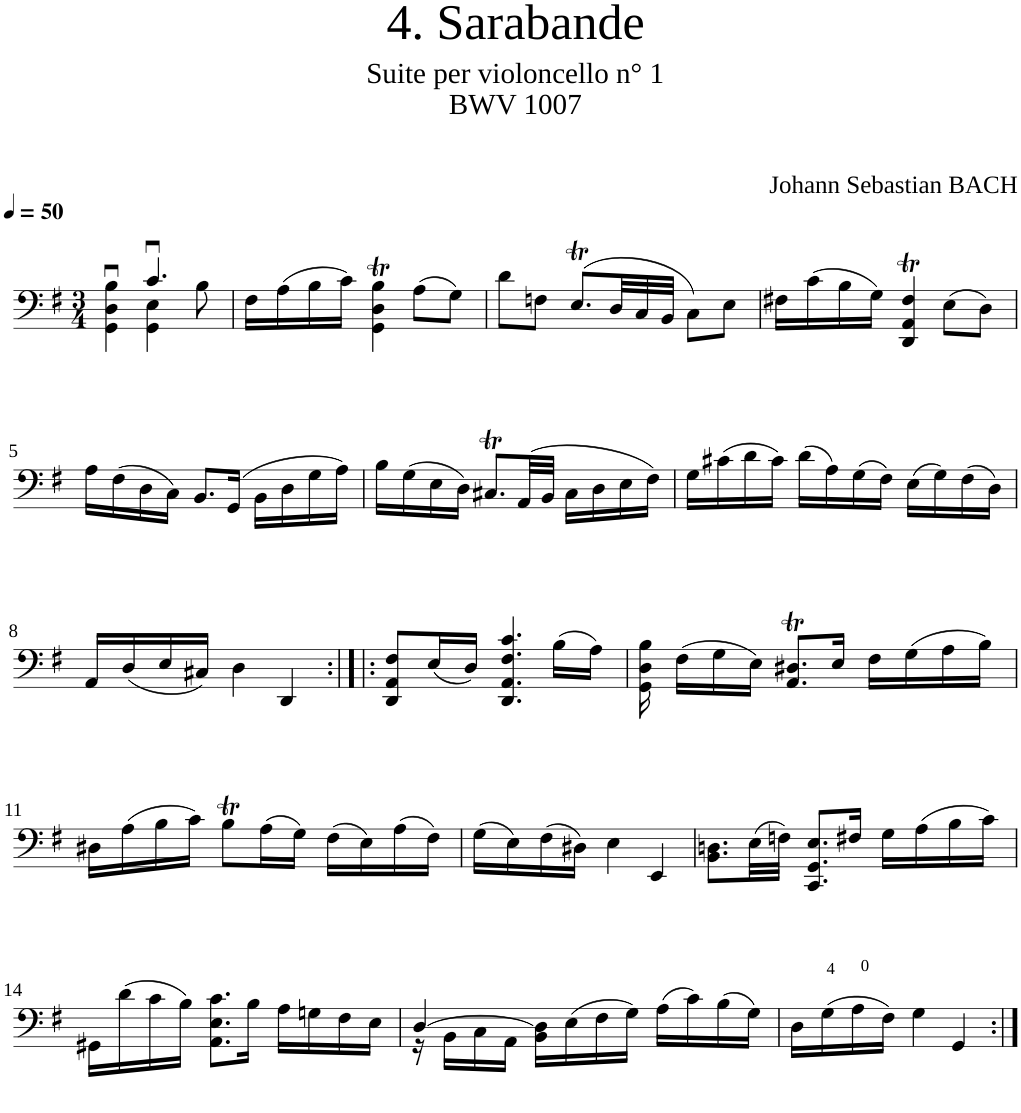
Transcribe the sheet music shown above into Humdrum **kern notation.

**kern
*part1
*staff1
*I"Violoncello
*I'Vc
*clefF4
*k[f#]
*M3/4
*MM50
=1
*^
4GG\::u 4D\::u 4B\::u	4ryy
4.cu/	4GG\:: 4E\::
.	4ryy
8B\	.
*v	*v
=2
16F#\LL
(16A\
16B\
16c\JJ)
4GG\::T 4D\::T 4B\::T
(8A\L
8G\J)
=3
8d\L
8Fn\J
(8.ET/L
*Xbrackettup
48D/LL
48C/
48BB/JJJ
8C\L)
8E\J
=4
16F#X\LL
(16c\
16B\
16G\JJ)
4DD/::T 4AA/::T 4F#/::T
(8E\L
8D\J)
!!LO:LB:g=z
=5
16A\LL
(16F#\
16D\
16C\JJ)
8.BB/L
(16GG/Jk
16BB\LL
16D\
16G\
16A\JJ)
=6
16B\LL
(16G\
16E\
16D\JJ)
8.C#Xt/L
(32AA/LL
32BB/JJJ
16C#\LL
16D\
16E\
16F#\JJ)
=7
16G\LL
(16c#X\
16d\
16c#\JJ)
(16d\LL
16A\)
(16G\
16F#\JJ)
(16E\LL
16G\)
(16F#\
16D\JJ)
!!LO:LB:g=z
=8
16AA/LL
(16D/
16E/
16C#X/JJ)
4D\
4DD/
=9:|!|:
8DD/:: 8AA/:: 8F#/::L
(16E/L
16D/JJ)
4.DD/:: 4.AA/:: 4.F#/:: 4.c/::
(16B\LL
16A\JJ)
=10
16GG\:: 16D\:: 16B\::
(16F#\LL
16G\
16E\JJ)
8.AA/T 8.D#X/TL
16E/Jk
16F#\LL
(16G\
16A\
16B\JJ)
!!LO:LB:g=z
=11
16D#X\LL
(16A\
16B\
16c\JJ)
8Bt\L
(16A\L
16G\JJ)
(16F#\LL
16E\)
(16A\
16F#\JJ)
=12
(16G\LL
16E\)
(16F#\
16D#X\JJ)
4E\
4EE/
=13
8.BB\ 8.Dn\L
(32E\LL
32Fn\JJJ)
8.CC/ 8.GG/ 8.E/L
16F#X/Jk
16G\LL
(16A\
16B\
16c\JJ)
!!LO:LB:g=z
=14
16GG#X\LL
(16d\
16c\
16B\JJ)
8.AA\:: 8.E\:: 8.c\::L
16B\Jk
16A\LL
16Gn\
16F#\
16E\JJ
=15
*^
[4D/	16r
.	16BB\LL
.	16C\
.	16AA\JJ
16BB\ 16D\]LL	2ryy
(16E\	.
16F#\	.
16G\JJ)	.
(16A\LL	.
16c\)	.
(16B\	.
16G\JJ)	.
*v	*v
=16
16D\LL
(16G\
16A\
16F#\JJ)
4G\
4GG/
=:|!
*-
